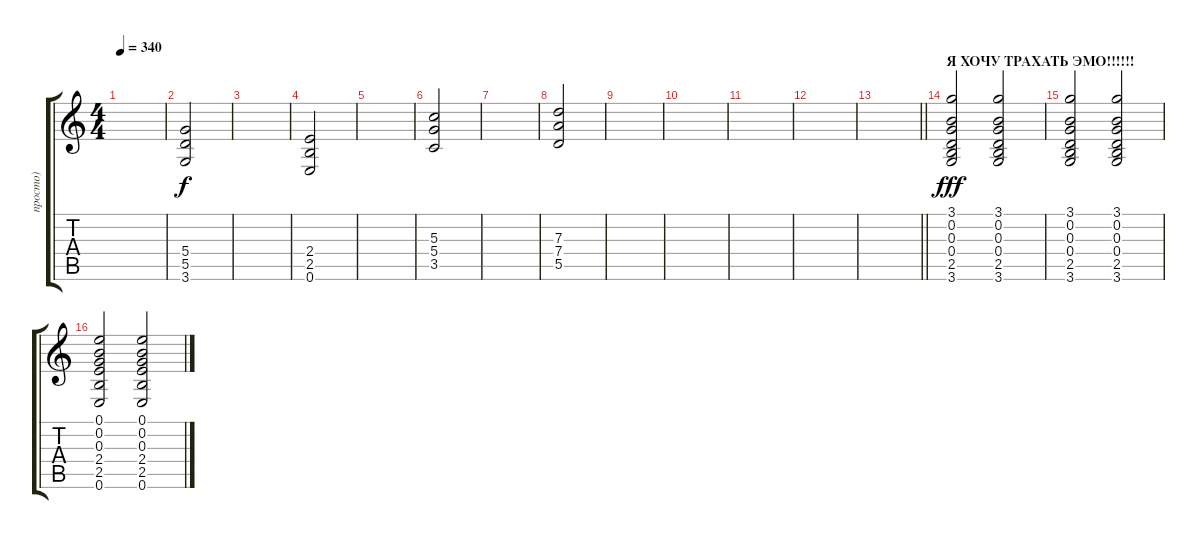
\track ("просто)" "просто)") {instrument distortionguitar}
\staff {score tabs}
\tuning (E4 B3 G3 D3 A2 E2) {hide}
\ts (4 4)
\tempo 340
\clef g2
\ks c
|
(5.4 5.5 3.6).2 |
|
(2.4 2.5 0.6).2 |
|
(5.3 5.4 3.5).2 |
|
(7.3 7.4 5.5).2 |
|
|
|
|
\barLineRight lightlight
|
\section ("" "Я ХОЧУ ТРАХАТЬ ЭМО!!!!!!")
(3.1 0.2 0.3 0.4 2.5 3.6).2{dy fff} (3.1 0.2 0.3 0.4 2.5 3.6).2 |
(3.1 0.2 0.3 0.4 2.5 3.6).2 (3.1 0.2 0.3 0.4 2.5 3.6).2 |
(0.1 0.2 0.3 2.4 2.5 0.6).2 (0.1 0.2 0.3 2.4 2.5 0.6).2
